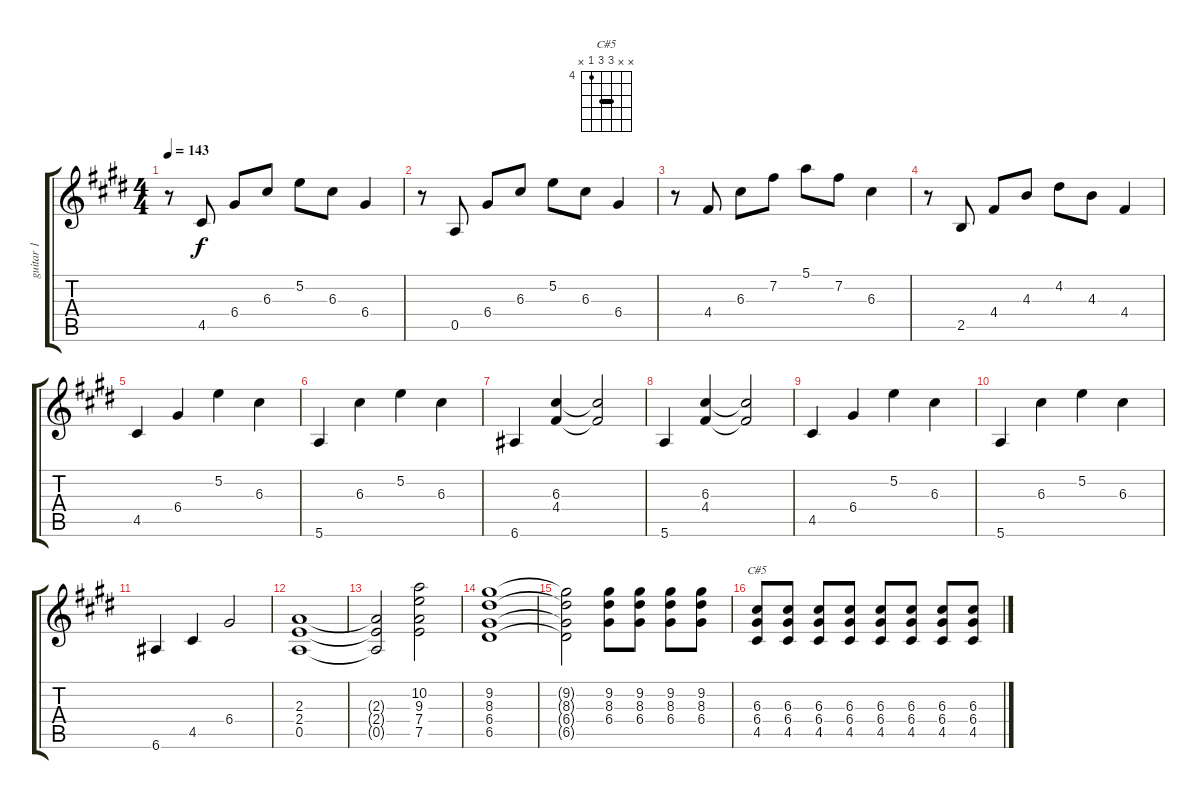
\track ("guitar 1" "guitar 1") {instrument distortionguitar}
\staff {score tabs}
\tuning (E4 B3 G3 D3 A2 E2) {hide}
\chord ("C#5" x x 6 6 4 x) {firstfret 4 barre 6}
\ts (4 4)
\tempo 143
\clef g2
\ks c#minor
r.8{dy f} 4.5.8 6.4.8 6.3.8 5.2.8 6.3.8 6.4.4 |
r.8 0.5.8 6.4.8 6.3.8 5.2.8 6.3.8 6.4.4 |
r.8 4.4.8 6.3.8 7.2.8 5.1.8 7.2.8 6.3.4 |
r.8 2.5.8 4.4.8 4.3.8 4.2.8 4.3.8 4.4.4 |
4.5.4{instrument distortionguitar} 6.4.4 5.2.4 6.3.4 |
5.6.4 6.3.4 5.2.4 6.3.4 |
6.6.4 (6.3 4.4).4 (6.3{t} 4.4{t}).2 |
5.6.4 (6.3 4.4).4 (6.3{t} 4.4{t}).2 |
4.5.4 6.4.4 5.2.4 6.3.4 |
5.6.4 6.3.4 5.2.4 6.3.4 |
6.6.4 4.5.4 6.4.2 |
(2.3 2.4 0.5).1 |
(2.3{t} 2.4{t} 0.5{t}).2 (10.2 9.3 7.4 7.5).2 |
(9.2 8.3 6.4 6.5).1 |
(9.2{t} 8.3{t} 6.4{t} 6.5{t}).2 (9.2 8.3 6.4).8 (9.2 8.3 6.4).8 (9.2 8.3 6.4).8 (9.2 8.3 6.4).8 |
(6.3 6.4 4.5).8{ch "C#5"} (6.3 6.4 4.5).8 (6.3 6.4 4.5).8 (6.3 6.4 4.5).8 (6.3 6.4 4.5).8 (6.3 6.4 4.5).8 (6.3 6.4 4.5).8 (6.3 6.4 4.5).8
